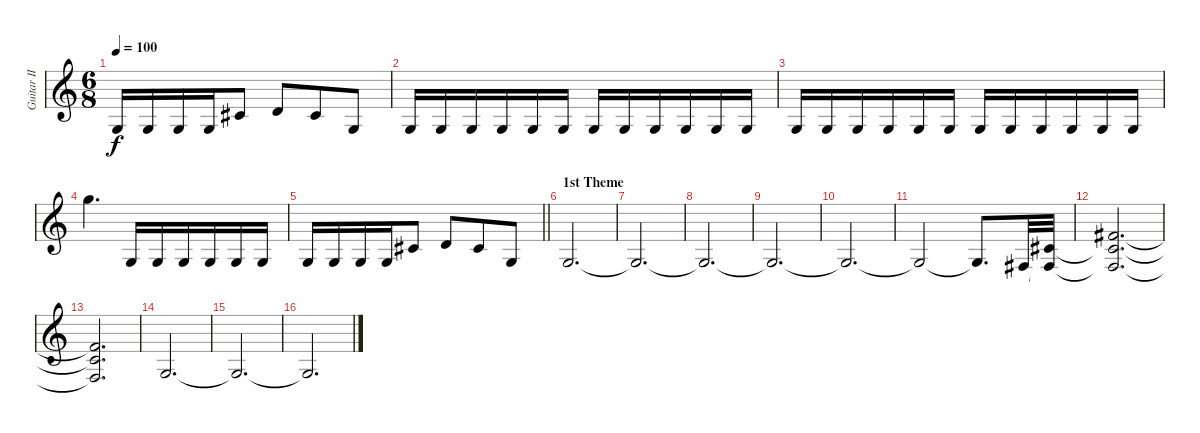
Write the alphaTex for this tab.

\track ("Guitar II" "Guitar II") {instrument distortionguitar}
\staff {score}
\tuning (D4 A3 F3 C3 G2 D2) {hide}
\ts (6 8)
\tempo 100
\clef g2
\ks c
0.5.16{dy f} 0.5.16 0.5.16 0.5.16 6.5.8 7.5.8 6.5.8 5.6.8 |
0.5.16 0.5.16 0.5.16 0.5.16 0.5.16 0.5.16 0.5.16 0.5.16 0.5.16 0.5.16 0.5.16 0.5.16 |
0.5.16 0.5.16 0.5.16 0.5.16 0.5.16 0.5.16 0.5.16 0.5.16 0.5.16 0.5.16 0.5.16 0.5.16 |
10.2{be (custom 0 0 18 0 20 2 38 2 40 0 60 0)}.4{d} 0.5.16 0.5.16 0.5.16 0.5.16 0.5.16 0.5.16 |
\barLineRight lightlight
0.5.16 0.5.16 0.5.16 0.5.16 6.5.8 7.5.8 6.5.8 5.6.8 |
\section ("" "1st Theme")
0.5.2{d} |
0.5{t}.2{d} |
0.5{t}.2{d} |
0.5{t}.2{d} |
0.5{t}.2{d} |
0.5{t}.2 0.5{t}.8{d} 4.6.32 (6.5 4.6{t}).32 |
(6.4 6.5{t} 4.6{t}).2{d} |
(6.4{t} 6.5{t} 4.6{t}).2{d} |
0.5.2{d} |
0.5{t}.2{d} |
0.5{t}.2{d}
